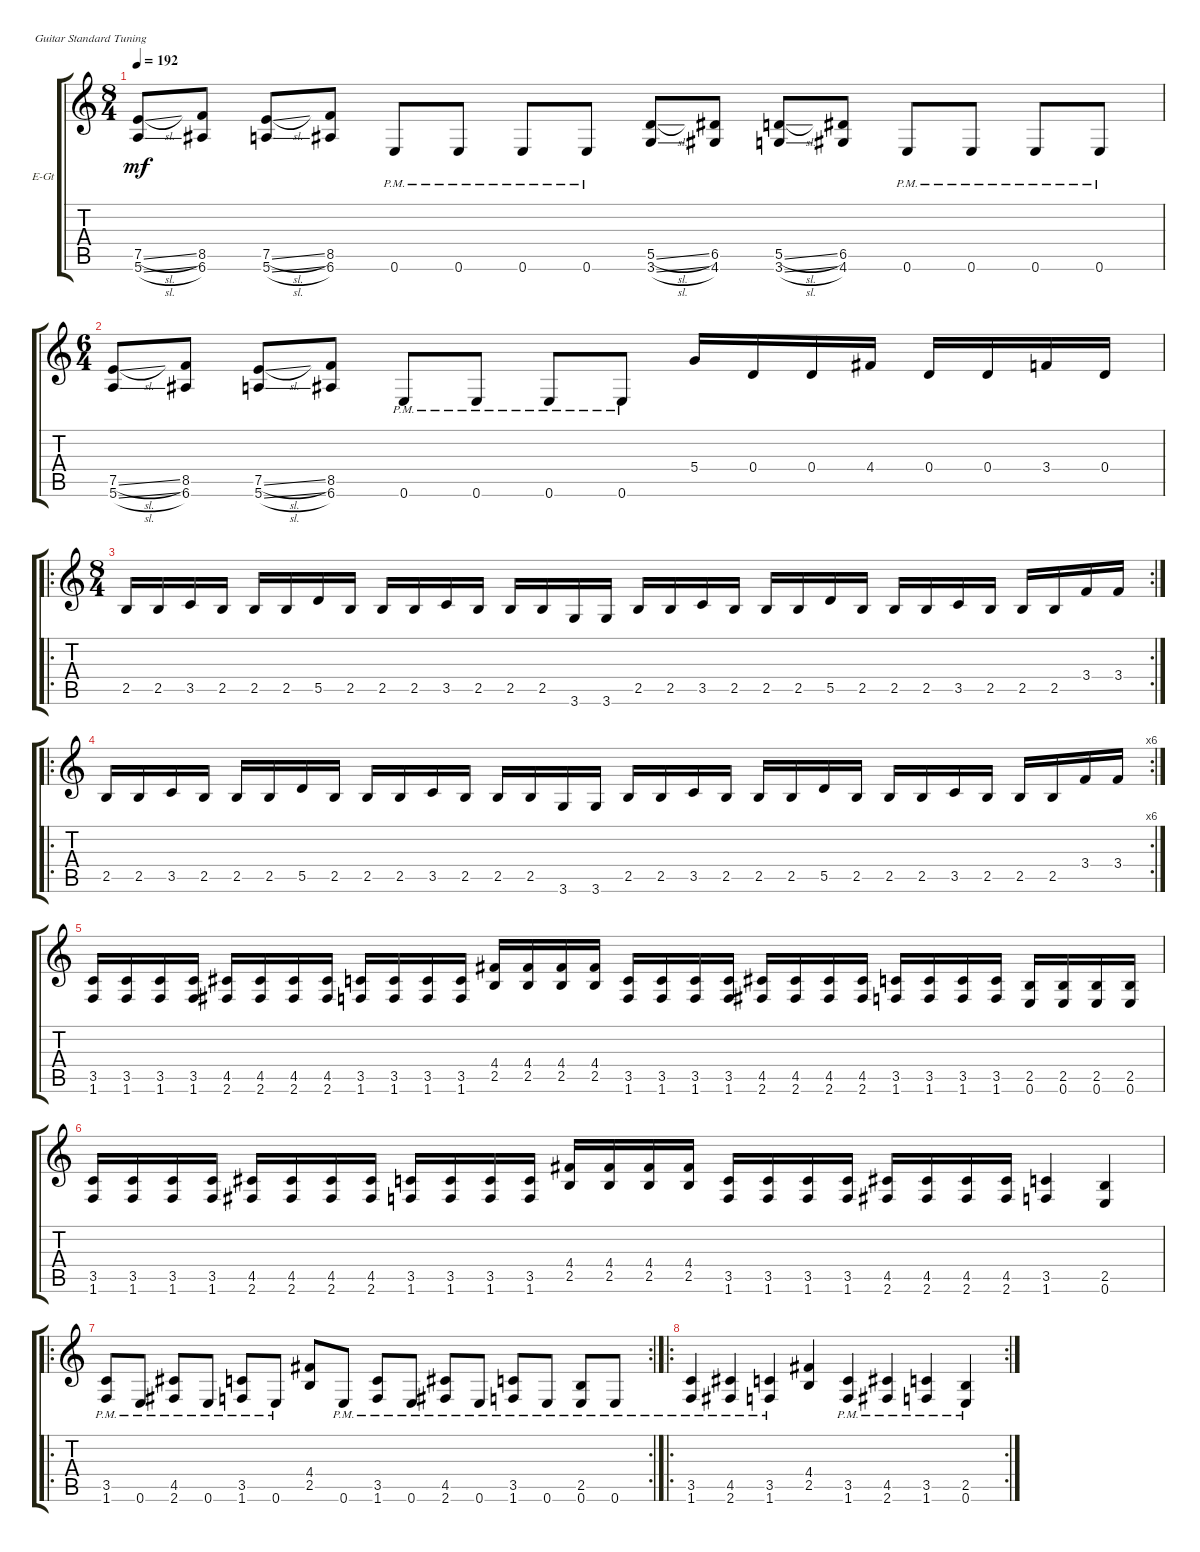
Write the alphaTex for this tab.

\defaultSystemsLayout 4
\bracketExtendMode groupsimilarinstruments
\firstSystemTrackNameOrientation horizontal
\otherSystemsTrackNameOrientation horizontal
\track ("Electric Guitar" "E-Gt") {instrument distortionguitar}
\staff {score tabs}
\tuning (E4 B3 G3 D3 A2 E2)
\ts (8 4)
\tempo 192
\clef g2
\ks c
(5.6{sl} 7.5{sl}).8{dy mf} (6.6 8.5).8 (5.6{sl} 7.5{sl}).8 (6.6 8.5).8 0.6{pm}.8 0.6{pm}.8 0.6{pm}.8 0.6{pm}.8 (3.6{sl} 5.5{sl}).8 (4.6 6.5).8 (3.6{sl} 5.5{sl}).8 (4.6 6.5).8 0.6{pm}.8 0.6{pm}.8 0.6{pm}.8 0.6{pm}.8 |
\ts (6 4)
(5.6{sl} 7.5{sl}).8 (6.6 8.5).8 (5.6{sl} 7.5{sl}).8 (6.6 8.5).8 0.6{pm}.8 0.6{pm}.8 0.6{pm}.8 0.6{pm}.8 5.4.16 0.4.16 0.4.16 4.4.16 0.4.16 0.4.16 3.4.16 0.4.16 |
\ro
\rc 2
\ts (8 4)
2.5.16 2.5.16 3.5.16 2.5.16 2.5.16 2.5.16 5.5.16 2.5.16 2.5.16 2.5.16 3.5.16 2.5.16 2.5.16 2.5.16 3.6.16 3.6.16 2.5.16 2.5.16 3.5.16 2.5.16 2.5.16 2.5.16 5.5.16 2.5.16 2.5.16 2.5.16 3.5.16 2.5.16 2.5.16 2.5.16 3.4.16 3.4.16 |
\ro
\rc 6
2.5.16 2.5.16 3.5.16 2.5.16 2.5.16 2.5.16 5.5.16 2.5.16 2.5.16 2.5.16 3.5.16 2.5.16 2.5.16 2.5.16 3.6.16 3.6.16 2.5.16 2.5.16 3.5.16 2.5.16 2.5.16 2.5.16 5.5.16 2.5.16 2.5.16 2.5.16 3.5.16 2.5.16 2.5.16 2.5.16 3.4.16 3.4.16 |
(1.6 3.5).16 (1.6 3.5).16 (1.6 3.5).16 (1.6 3.5).16 (2.6 4.5).16 (2.6 4.5).16 (2.6 4.5).16 (2.6 4.5).16 (1.6 3.5).16 (1.6 3.5).16 (1.6 3.5).16 (1.6 3.5).16 (2.5 4.4).16 (2.5 4.4).16 (2.5 4.4).16 (2.5 4.4).16 (1.6 3.5).16 (1.6 3.5).16 (1.6 3.5).16 (1.6 3.5).16 (2.6 4.5).16 (2.6 4.5).16 (2.6 4.5).16 (2.6 4.5).16 (1.6 3.5).16 (1.6 3.5).16 (1.6 3.5).16 (1.6 3.5).16 (0.6 2.5).16 (0.6 2.5).16 (0.6 2.5).16 (0.6 2.5).16 |
(1.6 3.5).16 (1.6 3.5).16 (1.6 3.5).16 (1.6 3.5).16 (2.6 4.5).16 (2.6 4.5).16 (2.6 4.5).16 (2.6 4.5).16 (1.6 3.5).16 (1.6 3.5).16 (1.6 3.5).16 (1.6 3.5).16 (2.5 4.4).16 (2.5 4.4).16 (2.5 4.4).16 (2.5 4.4).16 (1.6 3.5).16 (1.6 3.5).16 (1.6 3.5).16 (1.6 3.5).16 (2.6 4.5).16 (2.6 4.5).16 (2.6 4.5).16 (2.6 4.5).16 (1.6 3.5).4 (0.6 2.5).4 |
\ro
\rc 2
(1.6{pm} 3.5{pm}).8 0.6{pm}.8 (2.6{pm} 4.5{pm}).8 0.6{pm}.8 (1.6{pm} 3.5{pm}).8 0.6{pm}.8 (4.4 2.5).8 0.6{pm}.8 (1.6{pm} 3.5{pm}).8 0.6{pm}.8 (2.6{pm} 4.5{pm}).8 0.6{pm}.8 (1.6{pm} 3.5{pm}).8 0.6{pm}.8 (2.5{pm} 0.6{pm}).8 0.6{pm}.8 |
\ro
\rc 2
(1.6{pm} 3.5{pm}).4 (2.6{pm} 4.5{pm}).4 (1.6{pm} 3.5{pm}).4 (4.4 2.5).4 (1.6{pm} 3.5{pm}).4 (2.6{pm} 4.5{pm}).4 (1.6{pm} 3.5{pm}).4 (2.5{pm} 0.6{pm}).4
